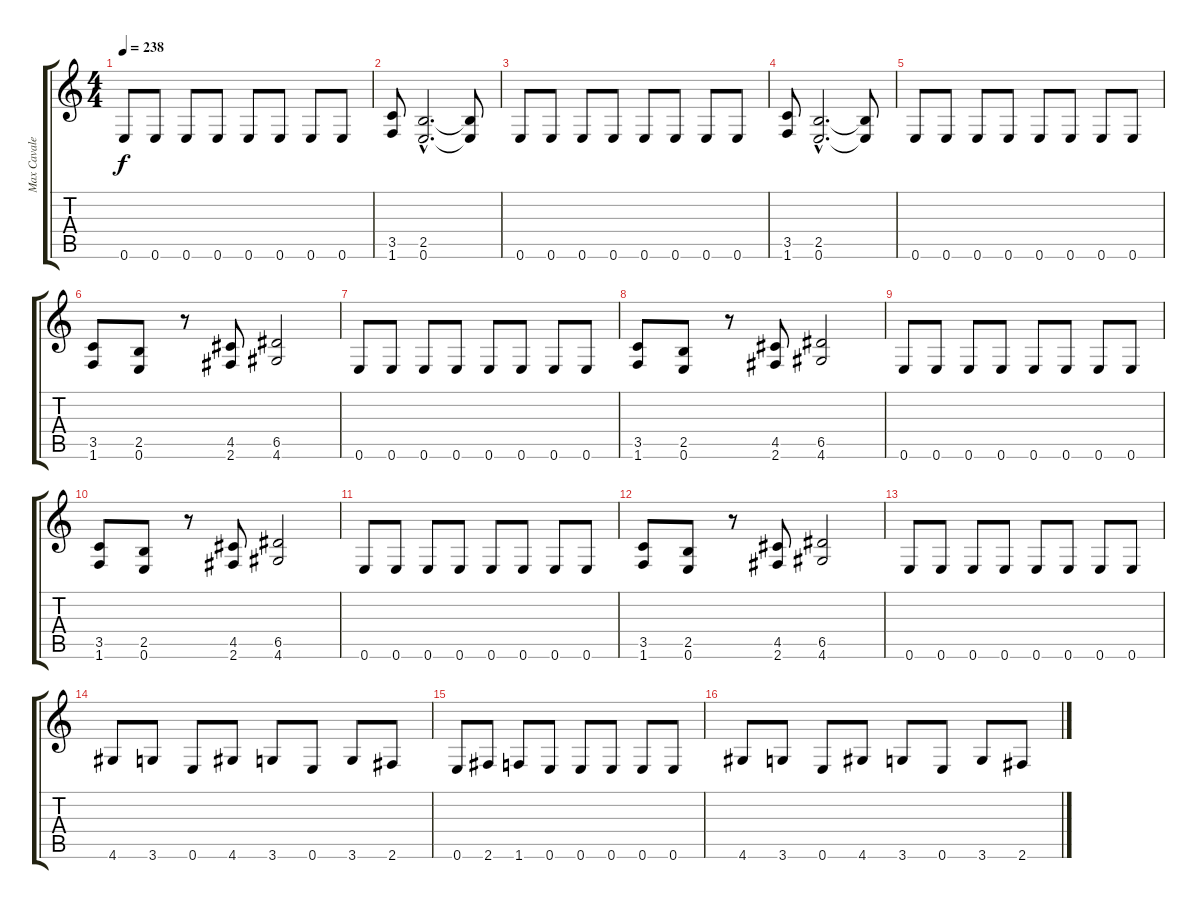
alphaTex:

\track ("Max Cavalera" "Max Cavale") {instrument distortionguitar}
\staff {score tabs}
\tuning (E4 B3 G3 D3 A2 E2) {hide}
\ts (4 4)
\tempo 238
\clef g2
\ks c
0.6.8{dy f} 0.6.8 0.6.8 0.6.8 0.6.8 0.6.8 0.6.8 0.6.8 |
(3.5 1.6).8 (2.5{hac} 0.6{hac}).2{d} (2.5{t} 0.6{t}).8 |
0.6.8 0.6.8 0.6.8 0.6.8 0.6.8 0.6.8 0.6.8 0.6.8 |
(3.5 1.6).8 (2.5{hac} 0.6{hac}).2{d} (2.5{t} 0.6{t}).8 |
0.6.8 0.6.8 0.6.8 0.6.8 0.6.8 0.6.8 0.6.8 0.6.8 |
(3.5 1.6).8 (2.5 0.6).8 r.8 (4.5 2.6).8 (6.5 4.6).2 |
0.6.8 0.6.8 0.6.8 0.6.8 0.6.8 0.6.8 0.6.8 0.6.8 |
(3.5 1.6).8 (2.5 0.6).8 r.8 (4.5 2.6).8 (6.5 4.6).2 |
0.6.8 0.6.8 0.6.8 0.6.8 0.6.8 0.6.8 0.6.8 0.6.8 |
(3.5 1.6).8 (2.5 0.6).8 r.8 (4.5 2.6).8 (6.5 4.6).2 |
0.6.8 0.6.8 0.6.8 0.6.8 0.6.8 0.6.8 0.6.8 0.6.8 |
(3.5 1.6).8 (2.5 0.6).8 r.8 (4.5 2.6).8 (6.5 4.6).2 |
0.6.8 0.6.8 0.6.8 0.6.8 0.6.8 0.6.8 0.6.8 0.6.8 |
4.6.8 3.6.8 0.6.8 4.6.8 3.6.8 0.6.8 3.6.8 2.6.8 |
0.6.8 2.6.8 1.6.8 0.6.8 0.6.8 0.6.8 0.6.8 0.6.8 |
4.6.8 3.6.8 0.6.8 4.6.8 3.6.8 0.6.8 3.6.8 2.6.8
